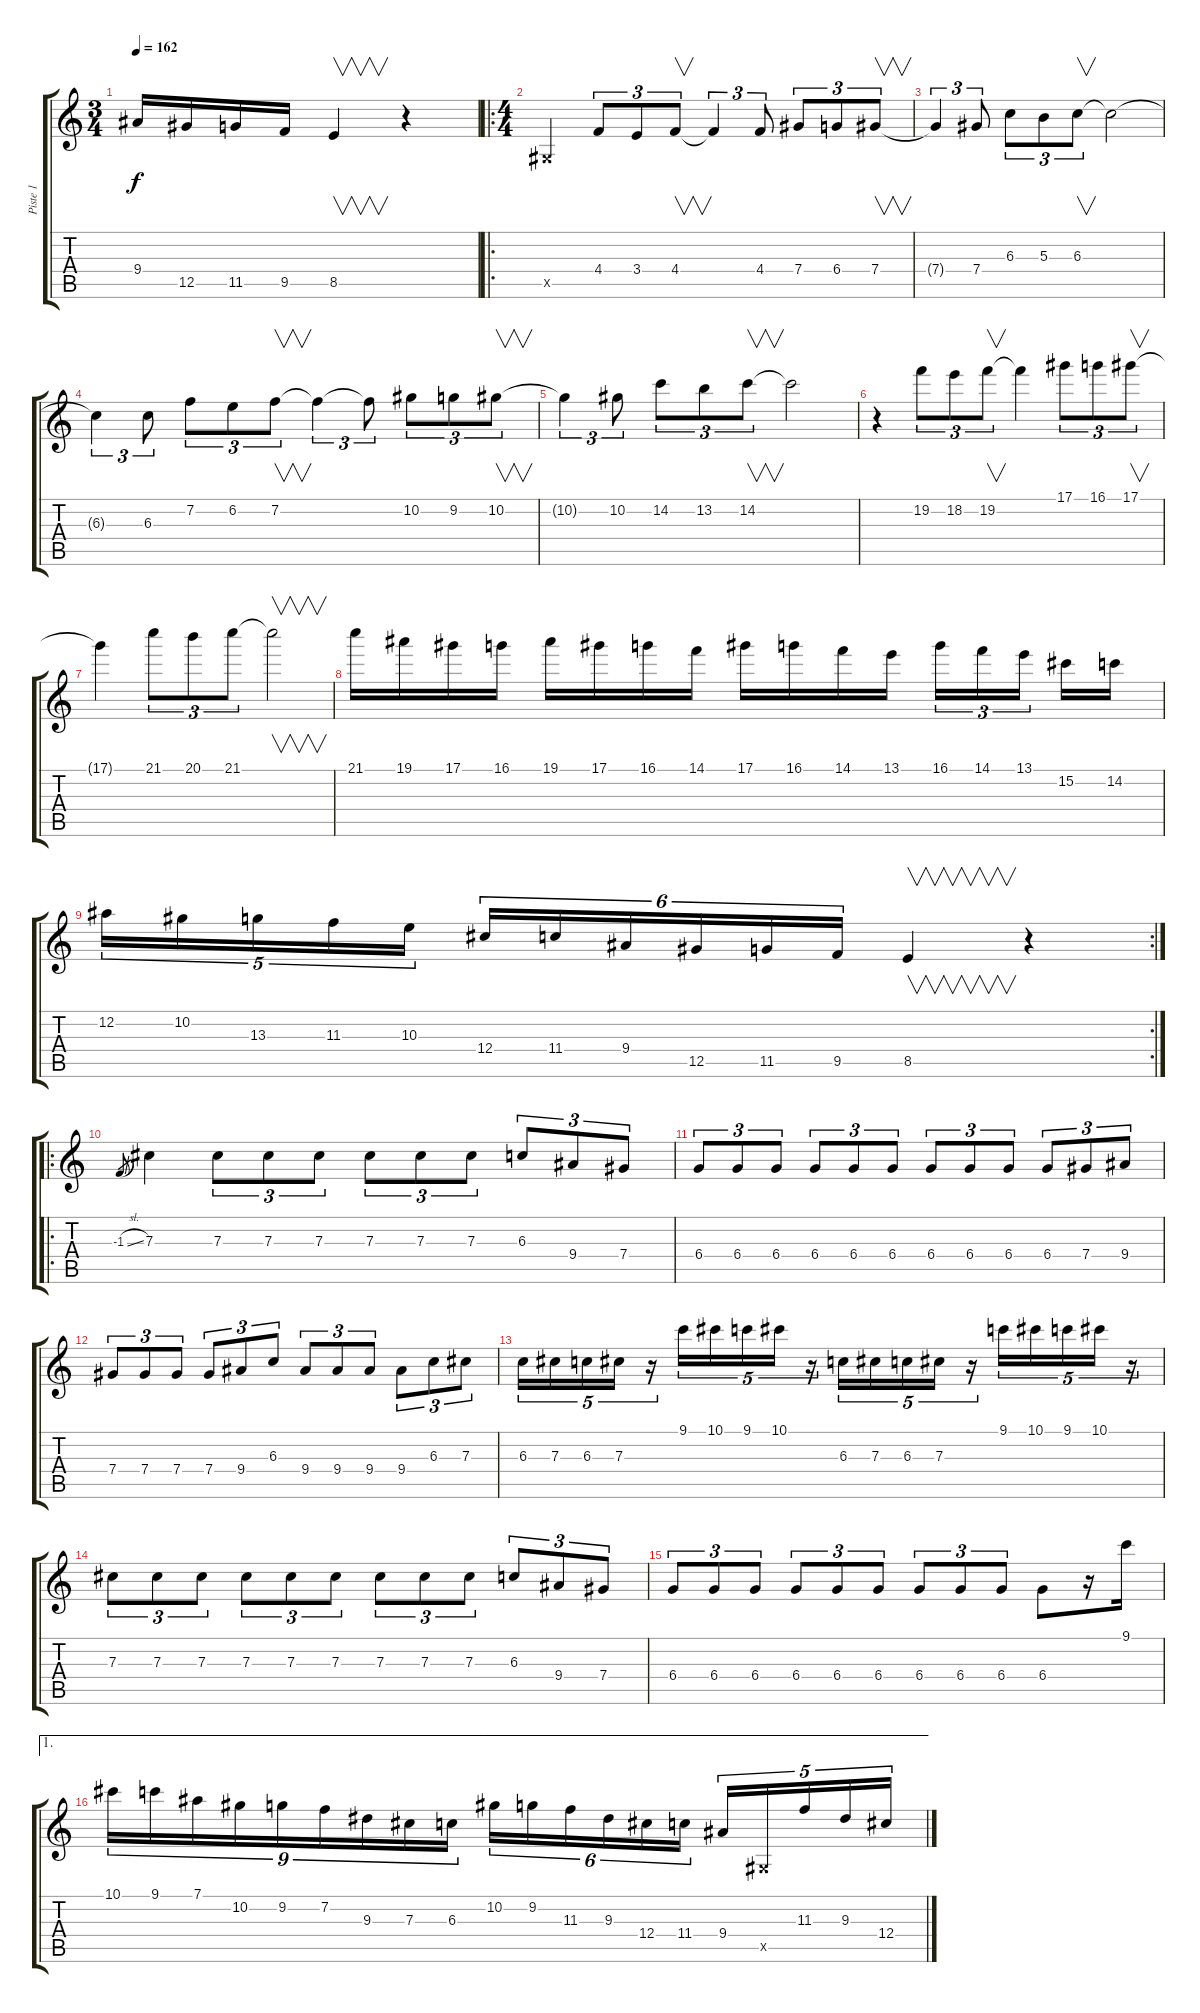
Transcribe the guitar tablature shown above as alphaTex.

\track ("Piste 1" "Piste 1") {instrument distortionguitar}
\staff {score tabs}
\tuning (Eb4 Bb3 Gb3 Db3 Ab2 Eb2) {hide}
\ts (3 4)
\tempo 162
\clef g2
\ks c
9.4.16{dy f} 12.5.16 11.5.16 9.5.16 8.5.4{v} r.4 |
\ro
\ts (4 4)
0.5{x}.4 4.4.8{tu (3 2)} 3.4.8{tu (3 2)} 4.4.8{v tu (3 2)} 4.4{t}.4{tu (3 2)} 4.4.8{tu (3 2)} 7.4.8{tu (3 2)} 6.4.8{tu (3 2)} 7.4.8{v tu (3 2)} |
7.4{t}.4{tu (3 2)} 7.4.8{tu (3 2)} 6.3.8{tu (3 2)} 5.3.8{tu (3 2)} 6.3.8{v tu (3 2)} 6.3{t}.2 |
6.3{t}.4{tu (3 2)} 6.3.8{tu (3 2)} 7.2.8{tu (3 2)} 6.2.8{tu (3 2)} 7.2.8{v tu (3 2)} 7.2{t}.4{tu (3 2)} 7.2{t}.8{tu (3 2)} 10.2.8{tu (3 2)} 9.2.8{tu (3 2)} 10.2.8{v tu (3 2)} |
10.2{t}.4{tu (3 2)} 10.2.8{tu (3 2)} 14.2.8{tu (3 2)} 13.2.8{tu (3 2)} 14.2.8{v tu (3 2)} 14.2{t}.2 |
r.4 19.2.8{tu (3 2)} 18.2.8{tu (3 2)} 19.2.8{v tu (3 2)} 19.2{t}.4 17.1.8{tu (3 2)} 16.1.8{tu (3 2)} 17.1.8{v tu (3 2)} |
17.1{t}.4 21.1.8{tu (3 2)} 20.1.8{tu (3 2)} 21.1.8{tu (3 2)} 21.1{t}.2{v} |
21.1.16 19.1.16 17.1.16 16.1.16 19.1.16 17.1.16 16.1.16 14.1.16 17.1.16 16.1.16 14.1.16 13.1.16 16.1.16{tu (3 2)} 14.1.16{tu (3 2)} 13.1.16{tu (3 2)} 15.2.16 14.2.16 |
\rc 2
12.2.16{tu (5 4)} 10.2.16{tu (5 4)} 13.3.16{tu (5 4)} 11.3.16{tu (5 4)} 10.3.16{tu (5 4)} 12.4.16{tu (6 4)} 11.4.16{tu (6 4)} 9.4.16{tu (6 4)} 12.5.16{tu (6 4)} 11.5.16{tu (6 4)} 9.5.16{tu (6 4)} 8.5.4{v} r.4 |
\ro
-1.3{sl}.8{gr} 7.3.4 7.3.8{tu (3 2)} 7.3.8{tu (3 2)} 7.3.8{tu (3 2)} 7.3.8{tu (3 2)} 7.3.8{tu (3 2)} 7.3.8{tu (3 2)} 6.3.8{tu (3 2)} 9.4.8{tu (3 2)} 7.4.8{tu (3 2)} |
6.4.8{tu (3 2)} 6.4.8{tu (3 2)} 6.4.8{tu (3 2)} 6.4.8{tu (3 2)} 6.4.8{tu (3 2)} 6.4.8{tu (3 2)} 6.4.8{tu (3 2)} 6.4.8{tu (3 2)} 6.4.8{tu (3 2)} 6.4.8{tu (3 2)} 7.4.8{tu (3 2)} 9.4.8{tu (3 2)} |
7.4.8{tu (3 2)} 7.4.8{tu (3 2)} 7.4.8{tu (3 2)} 7.4.8{tu (3 2)} 9.4.8{tu (3 2)} 6.3.8{tu (3 2)} 9.4.8{tu (3 2)} 9.4.8{tu (3 2)} 9.4.8{tu (3 2)} 9.4.8{tu (3 2)} 6.3.8{tu (3 2)} 7.3.8{tu (3 2)} |
6.3.16{tu (5 4)} 7.3.16{tu (5 4)} 6.3.16{tu (5 4)} 7.3.16{tu (5 4)} r.16{tu (5 4)} 9.1.16{tu (5 4)} 10.1.16{tu (5 4)} 9.1.16{tu (5 4)} 10.1.16{tu (5 4)} r.16{tu (5 4)} 6.3.16{tu (5 4)} 7.3.16{tu (5 4)} 6.3.16{tu (5 4)} 7.3.16{tu (5 4)} r.16{tu (5 4)} 9.1.16{tu (5 4)} 10.1.16{tu (5 4)} 9.1.16{tu (5 4)} 10.1.16{tu (5 4)} r.16{tu (5 4)} |
7.3.8{tu (3 2)} 7.3.8{tu (3 2)} 7.3.8{tu (3 2)} 7.3.8{tu (3 2)} 7.3.8{tu (3 2)} 7.3.8{tu (3 2)} 7.3.8{tu (3 2)} 7.3.8{tu (3 2)} 7.3.8{tu (3 2)} 6.3.8{tu (3 2)} 9.4.8{tu (3 2)} 7.4.8{tu (3 2)} |
6.4.8{tu (3 2)} 6.4.8{tu (3 2)} 6.4.8{tu (3 2)} 6.4.8{tu (3 2)} 6.4.8{tu (3 2)} 6.4.8{tu (3 2)} 6.4.8{tu (3 2)} 6.4.8{tu (3 2)} 6.4.8{tu (3 2)} 6.4.8 r.16 9.1.16 |
\ae 1
10.1.16{tu (9 8)} 9.1.16{tu (9 8)} 7.1.16{tu (9 8)} 10.2.16{tu (9 8)} 9.2.16{tu (9 8)} 7.2.16{tu (9 8)} 9.3.16{tu (9 8)} 7.3.16{tu (9 8)} 6.3.16{tu (9 8)} 10.2.16{tu (6 4)} 9.2.16{tu (6 4)} 11.3.16{tu (6 4)} 9.3.16{tu (6 4)} 12.4.16{tu (6 4)} 11.4.16{tu (6 4)} 9.4.16{tu (5 4)} 0.5{x}.16{tu (5 4)} 11.3.16{tu (5 4)} 9.3.16{tu (5 4)} 12.4.16{tu (5 4)}
